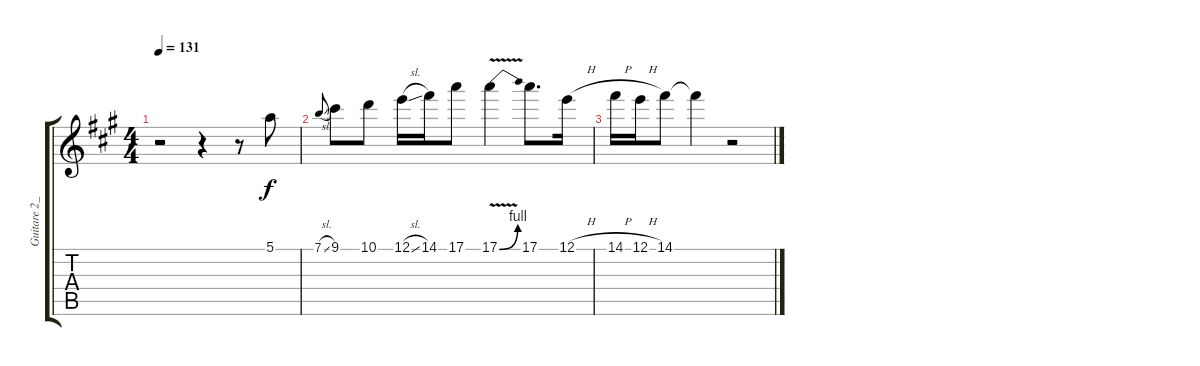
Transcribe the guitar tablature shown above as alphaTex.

\track ("Guitare 2_2" "Guitare 2_") {instrument overdrivenguitar}
\staff {score tabs}
\tuning (E4 B3 G3 D3 A2 E2) {hide}
\ts (4 4)
\tempo 131
\clef g2
\ks a
r.2{dy f} r.4 r.8 5.1.8 |
7.1{sl}.8{gr onbeat} 9.1.8 10.1.8 12.1{sl}.16 14.1.16 17.1.8 17.1{be (bend 0 0 60 4) v}.4 17.1.8{d} 12.1{h}.16 |
14.1{h}.16 12.1{h}.16 14.1.8 14.1{t}.4 r.2
